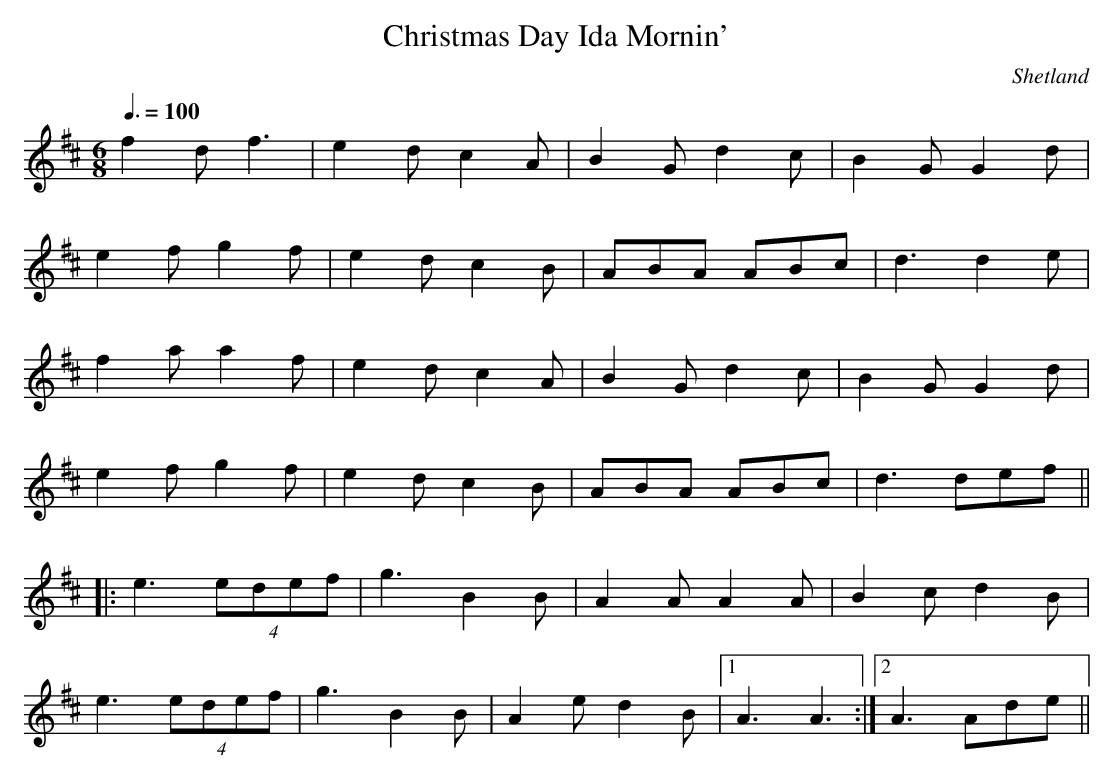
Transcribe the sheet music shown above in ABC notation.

X:1
T:Christmas Day Ida Mornin'
O:Shetland
M:6/8
L:1/8
Q:3/8=100
K:D
f2d f3 | e2d c2A | B2G d2c | B2G G2d |
e2f g2f | e2d c2B | ABA ABc | d3 d2e |
f2a a2f | e2d c2A | B2G d2c | B2G G2d |
e2f g2f | e2d c2B | ABA ABc | d3 def ||
|: e3 (4edef | g3 B2B | A2A A2A | B2c d2B |
e3 (4edef | g3 B2B | A2e d2B |1 A3 A3 :|2 A3 Ade ||
